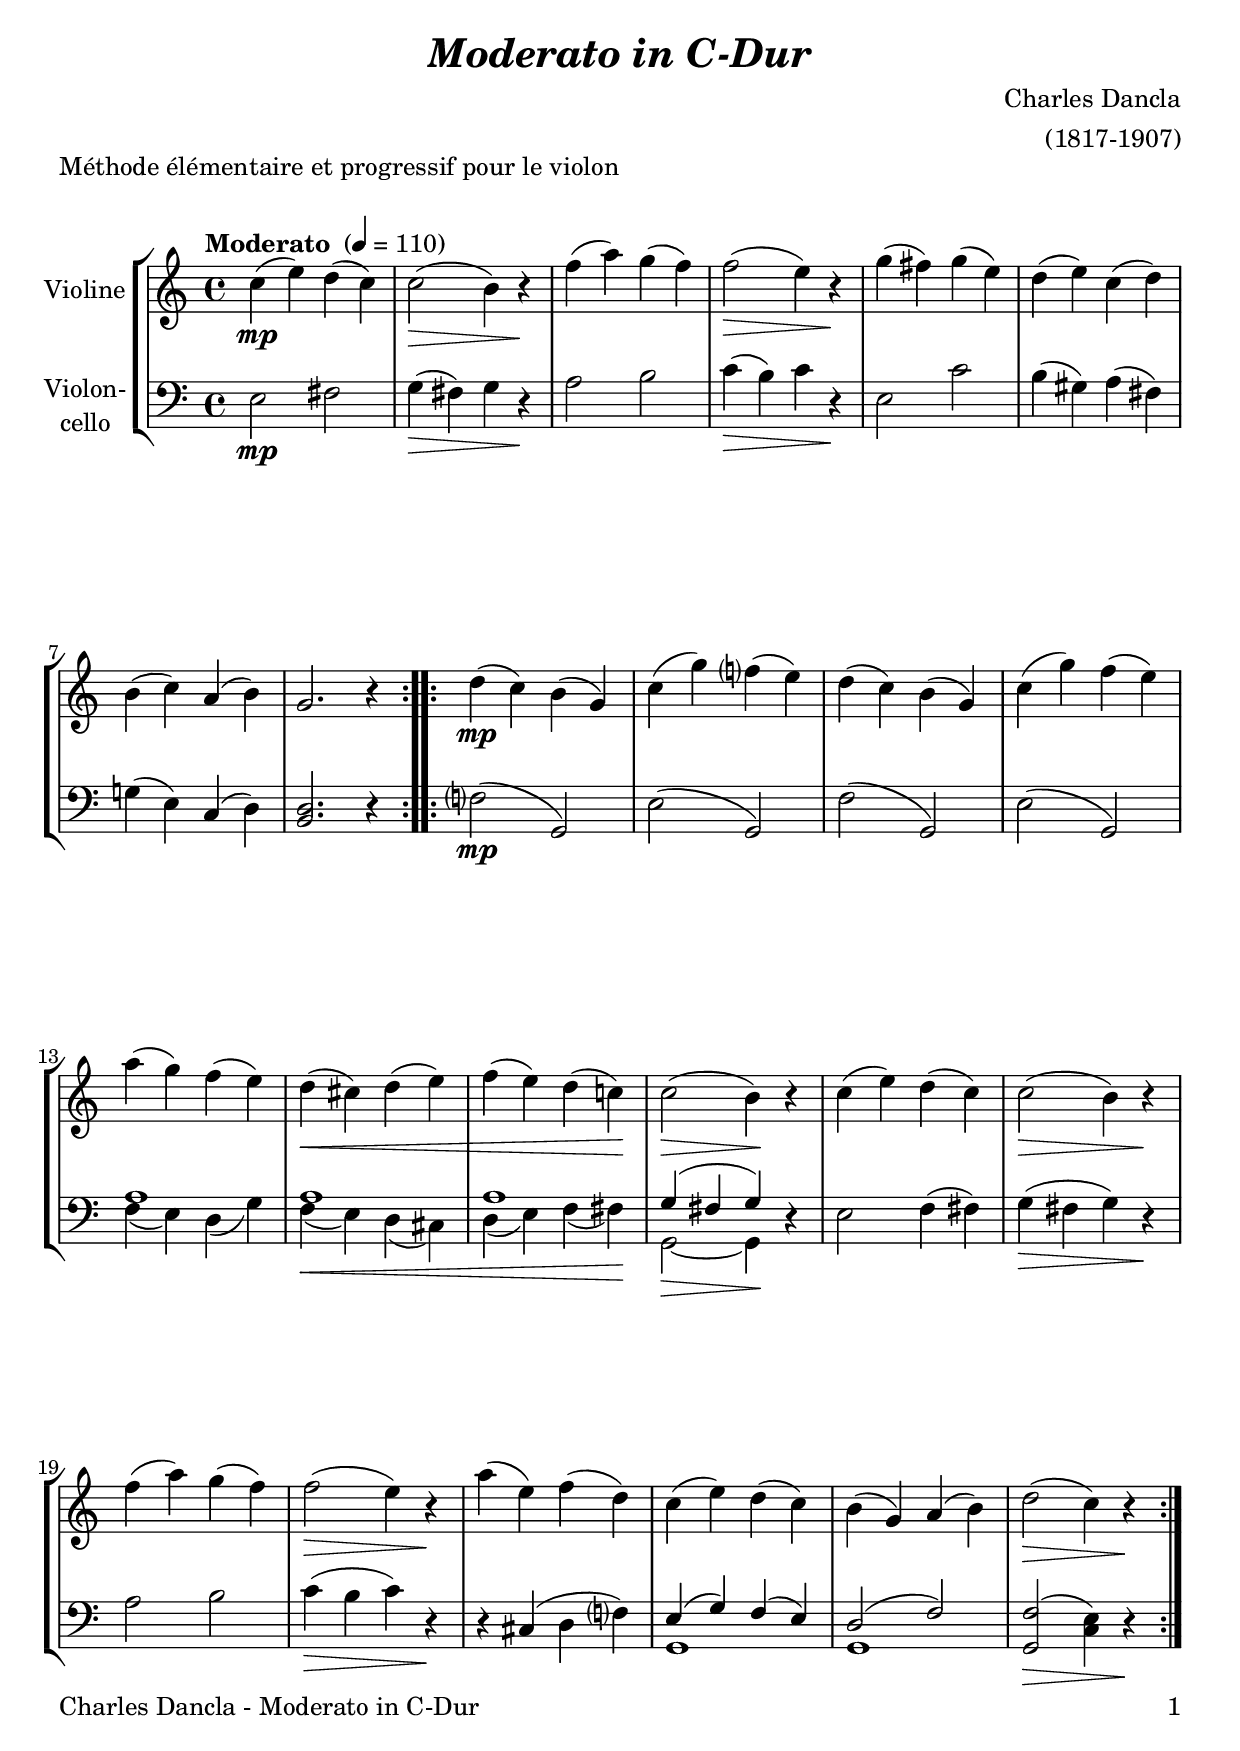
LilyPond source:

\version "2.18.2"
\include "deutsch.ly"
  
#(set-global-staff-size 22)

\header {
  title     = \markup \bold \italic "Moderato in C-Dur"
  composer  = "Charles Dancla"
  arranger  = "(1817-1907)"
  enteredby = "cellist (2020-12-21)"
  piece     = "Méthode élémentaire et progressif pour le violon"
}

voiceconsts = {
  \key c \major
  \time 4/4
  \clef "treble"
%  \numericTimeSignature
  % Set default beaming for all staves
%  \set Timing.beamExceptions = #'()
%  \set Timing.baseMoment     = #(ly:make-moment 1 4)
%  \set Timing.beatStructure  = #'(1 1 1)
  \tempo "Moderato " 4=110
}

mivl = "violin"
%miba = "pizzicato strings"
miba = "cello"

arco = \markup \italic "arco"
pizz = \markup \italic "pizz."
rit  = \mark \markup \box \italic "rit."
simi = \markup \italic "simile"

va = \relative c'' {
  \voiceconsts

  \repeat volta 2 {
    c4(\mp e) d( c)
    c2(\> h4) r\!
    f'( a) g( f)
    f2(\> e4) r\!
    g( fis) g( e)

    d( e) c( d)
    h( c) a( h)
    g2. r4
  }

  \repeat volta 2 {
    d'(\mp c) h( g)
    c( g') f?( e)
    d( c) h( g)

    c( g') f( e)
    a( g) f( e)
    d(\< cis) d( e)
    f( e) d( c!)\!
    c2(\> h4)\! r
    c( e) d( c)

    c2(\> h4) r\!
    f'( a) g( f)
    f2(\> e4) r\!
    a( e) f( d)
    c( e) d( c)
    h( g) a( h)
    d2(\> c4) r\!
  }
}

vb = \relative c {
  \voiceconsts
  \clef "bass"
  
  \repeat volta 2 {
    e2\mp fis
    g4(\> fis) g r\!
    a2 h
    c4(\> h) c r\!
    e,2 c'

    h4( gis) a( fis)
    g!( e) c( d)
    <h d>2. r4
  }

  \repeat volta 2 {
    f'?2(\mp g,)
    e'( g,)
    f'( g,)

    e'( g,)
    << {
      a'1
      a
      a
      g4( fis g)
    } \\ {
      f( e) d( g)
      f(\< e) d( cis)
      d( e) f( fis)\!
      g,2~\> g4\!
    } >> r
    e'2 f4( fis)

    g(\> fis g) r\!
    a2 h
    c4(\> h c) r\!
    r cis,( d f?)
    << {
      e( g) f( e)
      d2( f)
    } \\ {
      g,1
      g
    } >>
    <g f'>2(\> <c e>4) r\!
  }
}


music = \new StaffGroup <<
      \new Staff {
	\set Staff.midiInstrument = \mivl
	\set Staff.instrumentName = \markup \center-column { "Violine" }
	\transpose c c { \va }
      }

      \new Staff {
	\set Staff.midiInstrument = \miba
	\set Staff.instrumentName = \markup \center-column { "Violon-" "cello" }
	\transpose c c { \vb }
      }
>>

\book {
   \paper {
    print-page-number = ##t
    print-first-page-number = ##t
    ragged-last-bottom = ##f
    oddHeaderMarkup = \markup \null
    evenHeaderMarkup = \markup \null
    oddFooterMarkup = \markup {
      \fill-line {
        \on-the-fly #print-page-number-check-first
        "Charles Dancla - Moderato in C-Dur" \fromproperty #'page:page-number-string
      }
    }
    evenFooterMarkup = \oddFooterMarkup
  } \score {
    \music
    \layout {}
  }

  \score {
    \unfoldRepeats \music

    \midi {
      \context {
        \Score
      }
    }
  }
}